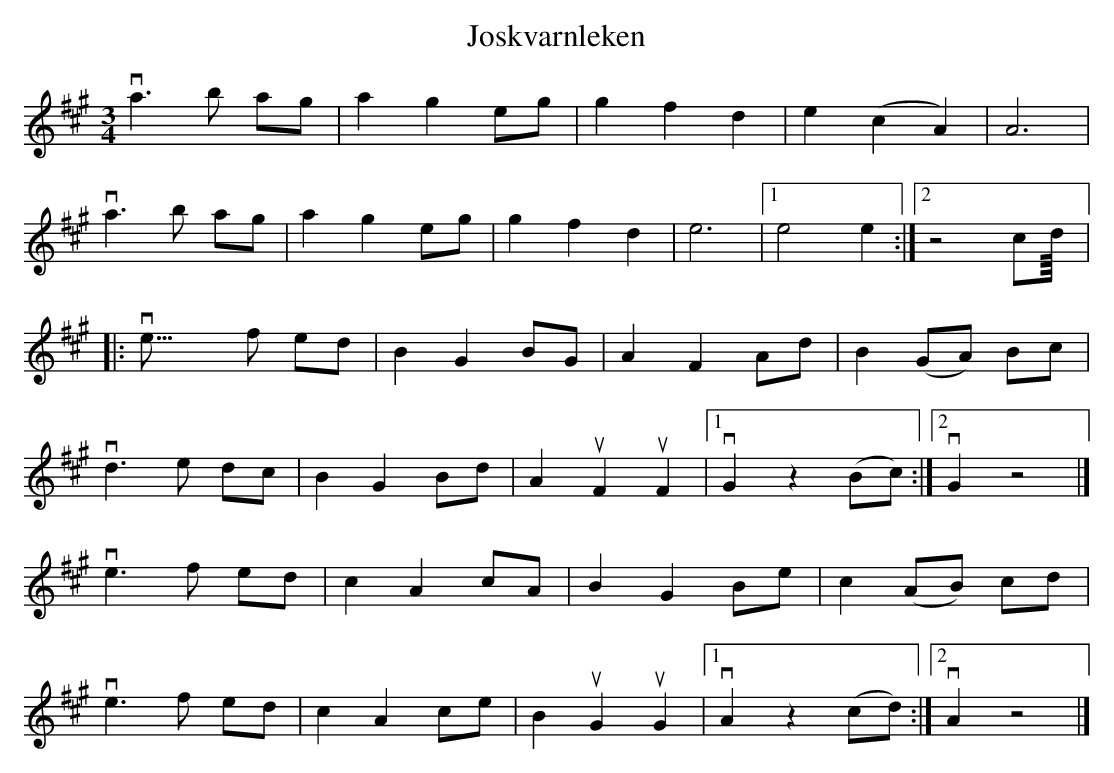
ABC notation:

X:1
T: Joskvarnleken
M: 3/4
L: 1/8
K: A
va3 b ag | a2 g2 eg | g2 f2 d2 | e2 (c2 A2) | A6 |
va3 b ag | a2 g2 eg | g2 f2 d2 | e6 |1 e4 e2 :|2 z4 cd |:
<<<<<<<
ve3 f ed | B2 G2 BG | A2 F2 Ad | B2 (GA) Bc |
vd3 e dc | B2 G2 Bd | A2 uF2 uF2 |1 vG2 z2 (Bc) :|2 vG2 z4 |]
=======
ve3 f ed | c2 A2 cA | B2 G2 Be | c2 (AB) cd |
ve3 f ed | c2 A2 ce | B2 uG2 uG2 |1 vA2 z2 (cd) :|2 vA2 z4 |]
>>>>>>>
